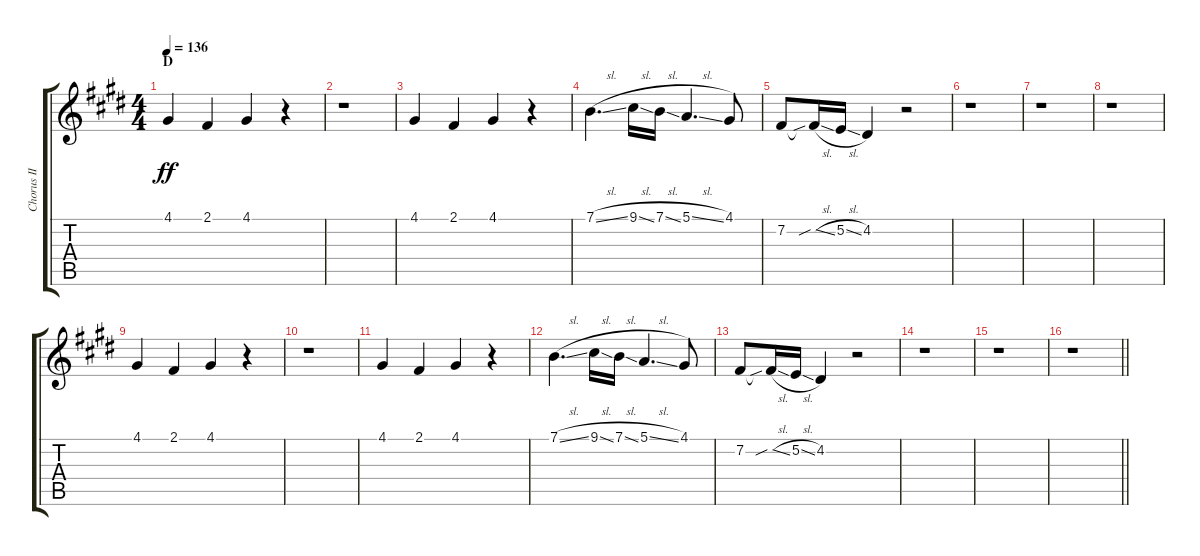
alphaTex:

\track ("Chorus II" "Chorus II") {instrument voiceoohs}
\staff {score tabs}
\tuning (E4 B3 G3 D3 A2 E2) {hide}
\ts (4 4)
\section ("" "D")
\tempo 136
\clef g2
\ks e
4.1.4{dy ff} 2.1.4 4.1.4 r.4 |
r.1 |
4.1.4 2.1.4 4.1.4 r.4 |
7.1{sl}.4{d} 9.1{sl}.16 7.1{sl}.16 5.1{sl}.4{d} 4.1.8 |
7.2.8 7.2{sib sl t}.16 5.2{sl}.16 4.2.4 r.2 |
r.1 |
r.1 |
r.1 |
4.1.4 2.1.4 4.1.4 r.4 |
r.1 |
4.1.4 2.1.4 4.1.4 r.4 |
7.1{sl}.4{d} 9.1{sl}.16 7.1{sl}.16 5.1{sl}.4{d} 4.1.8 |
7.2.8 7.2{sib sl t}.16 5.2{sl}.16 4.2.4 r.2 |
r.1 |
r.1 |
\barLineRight lightlight
r.1
